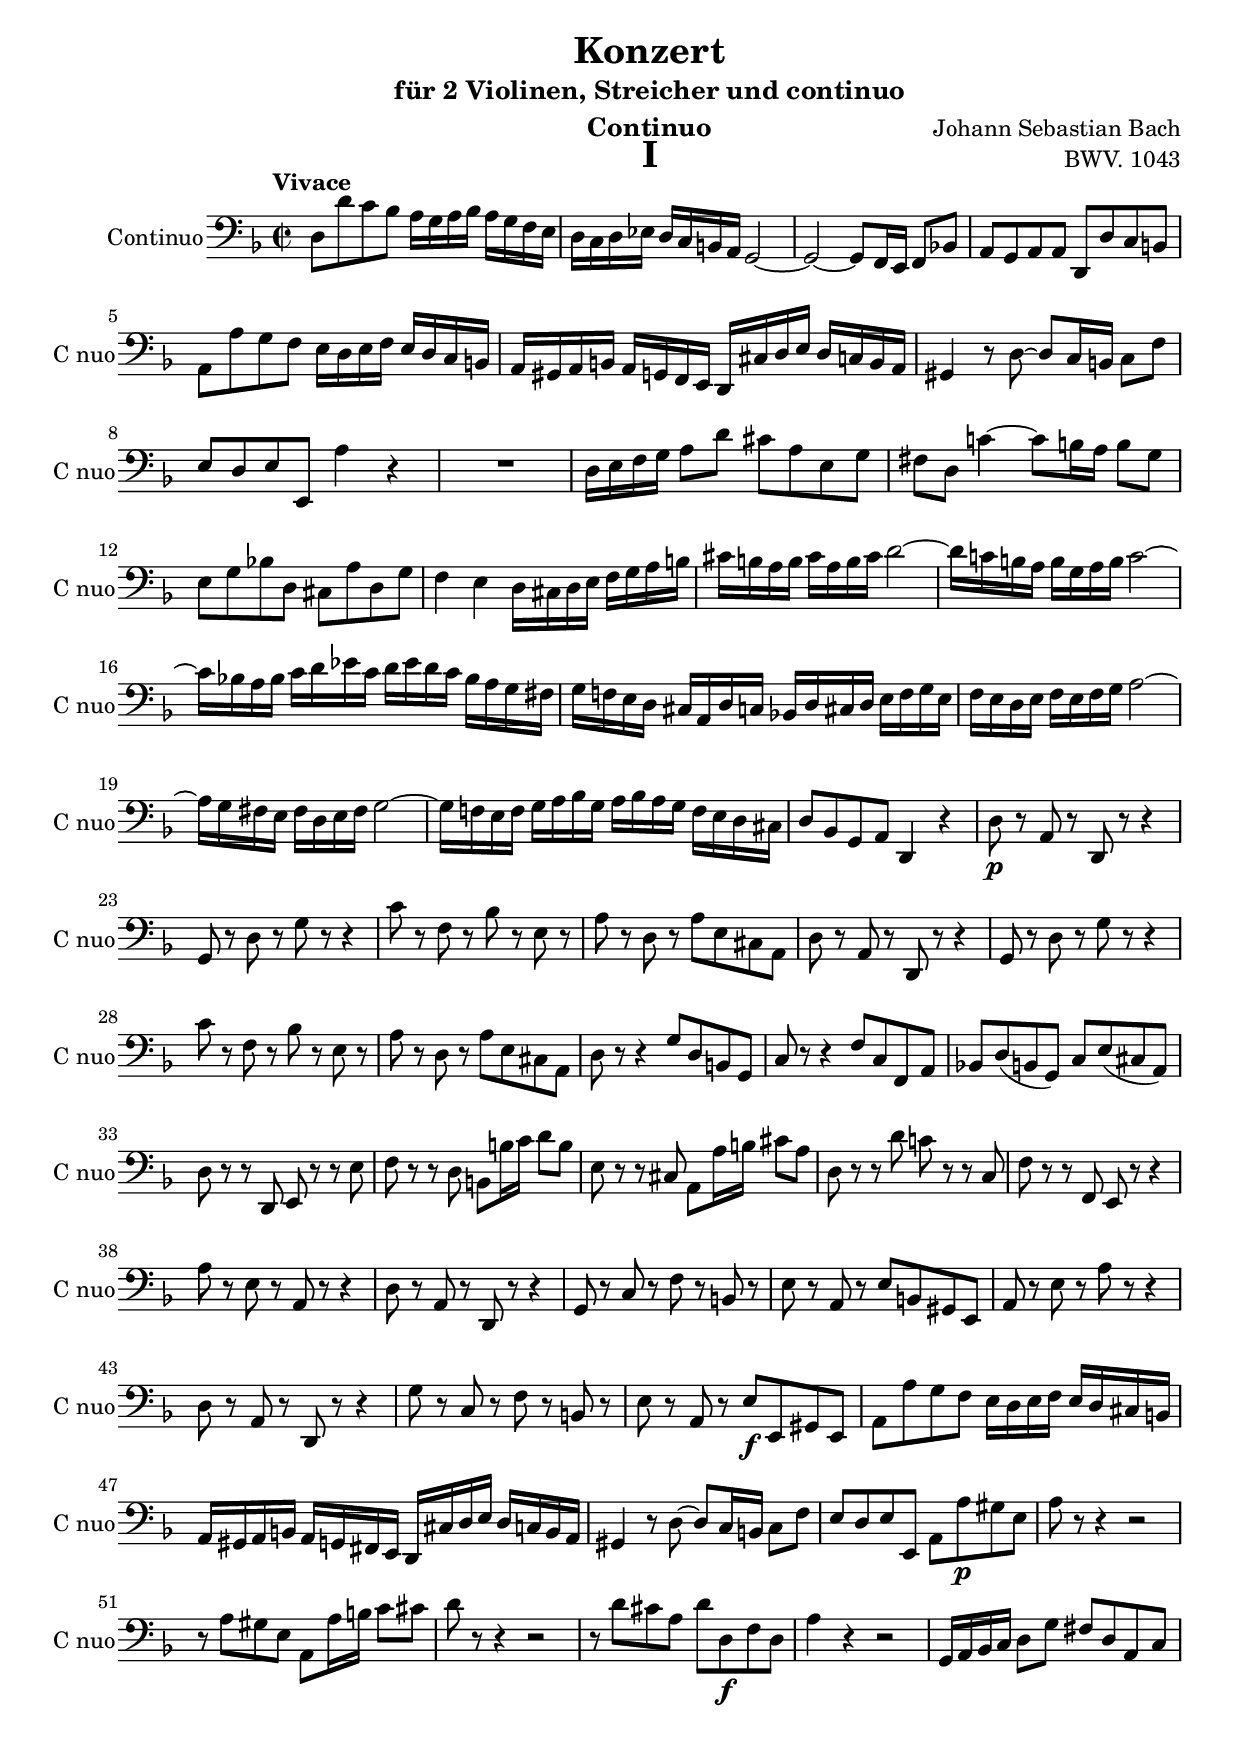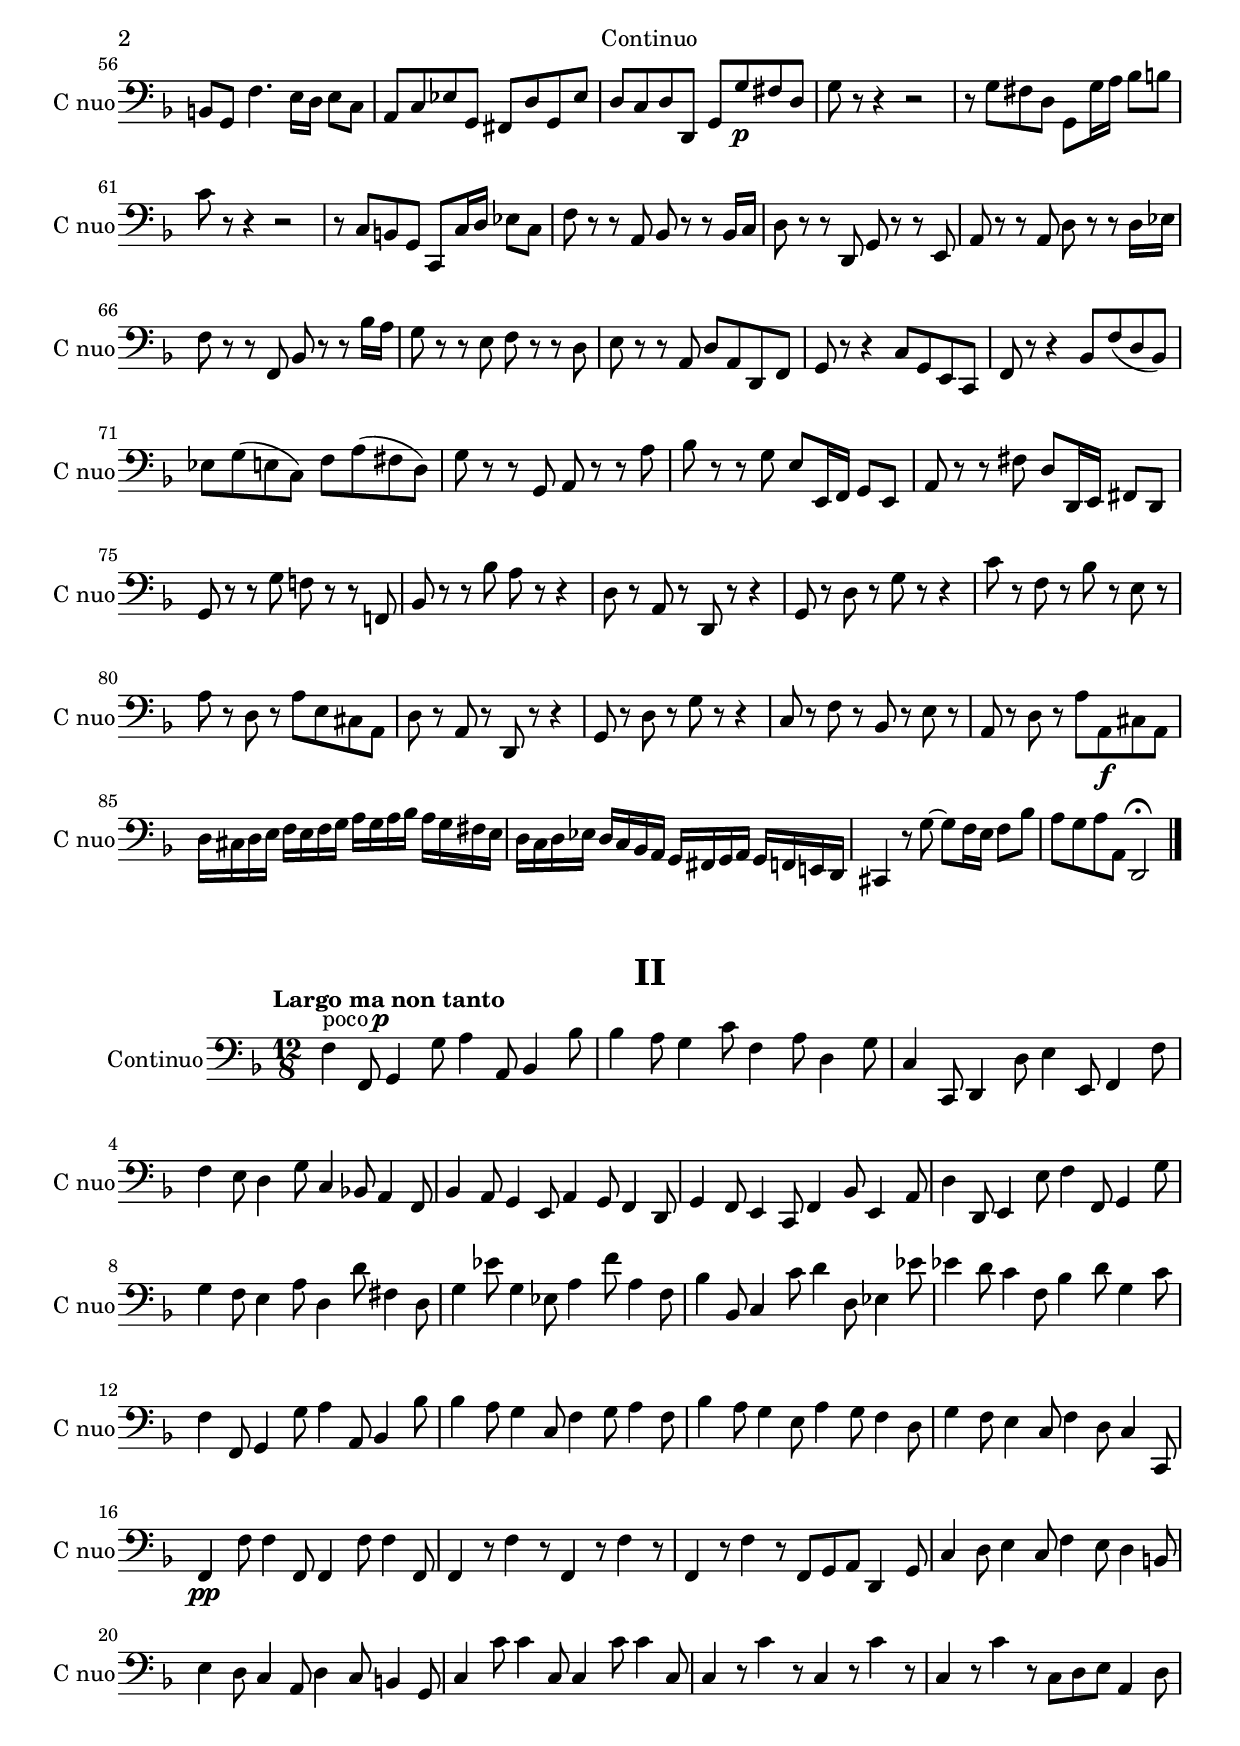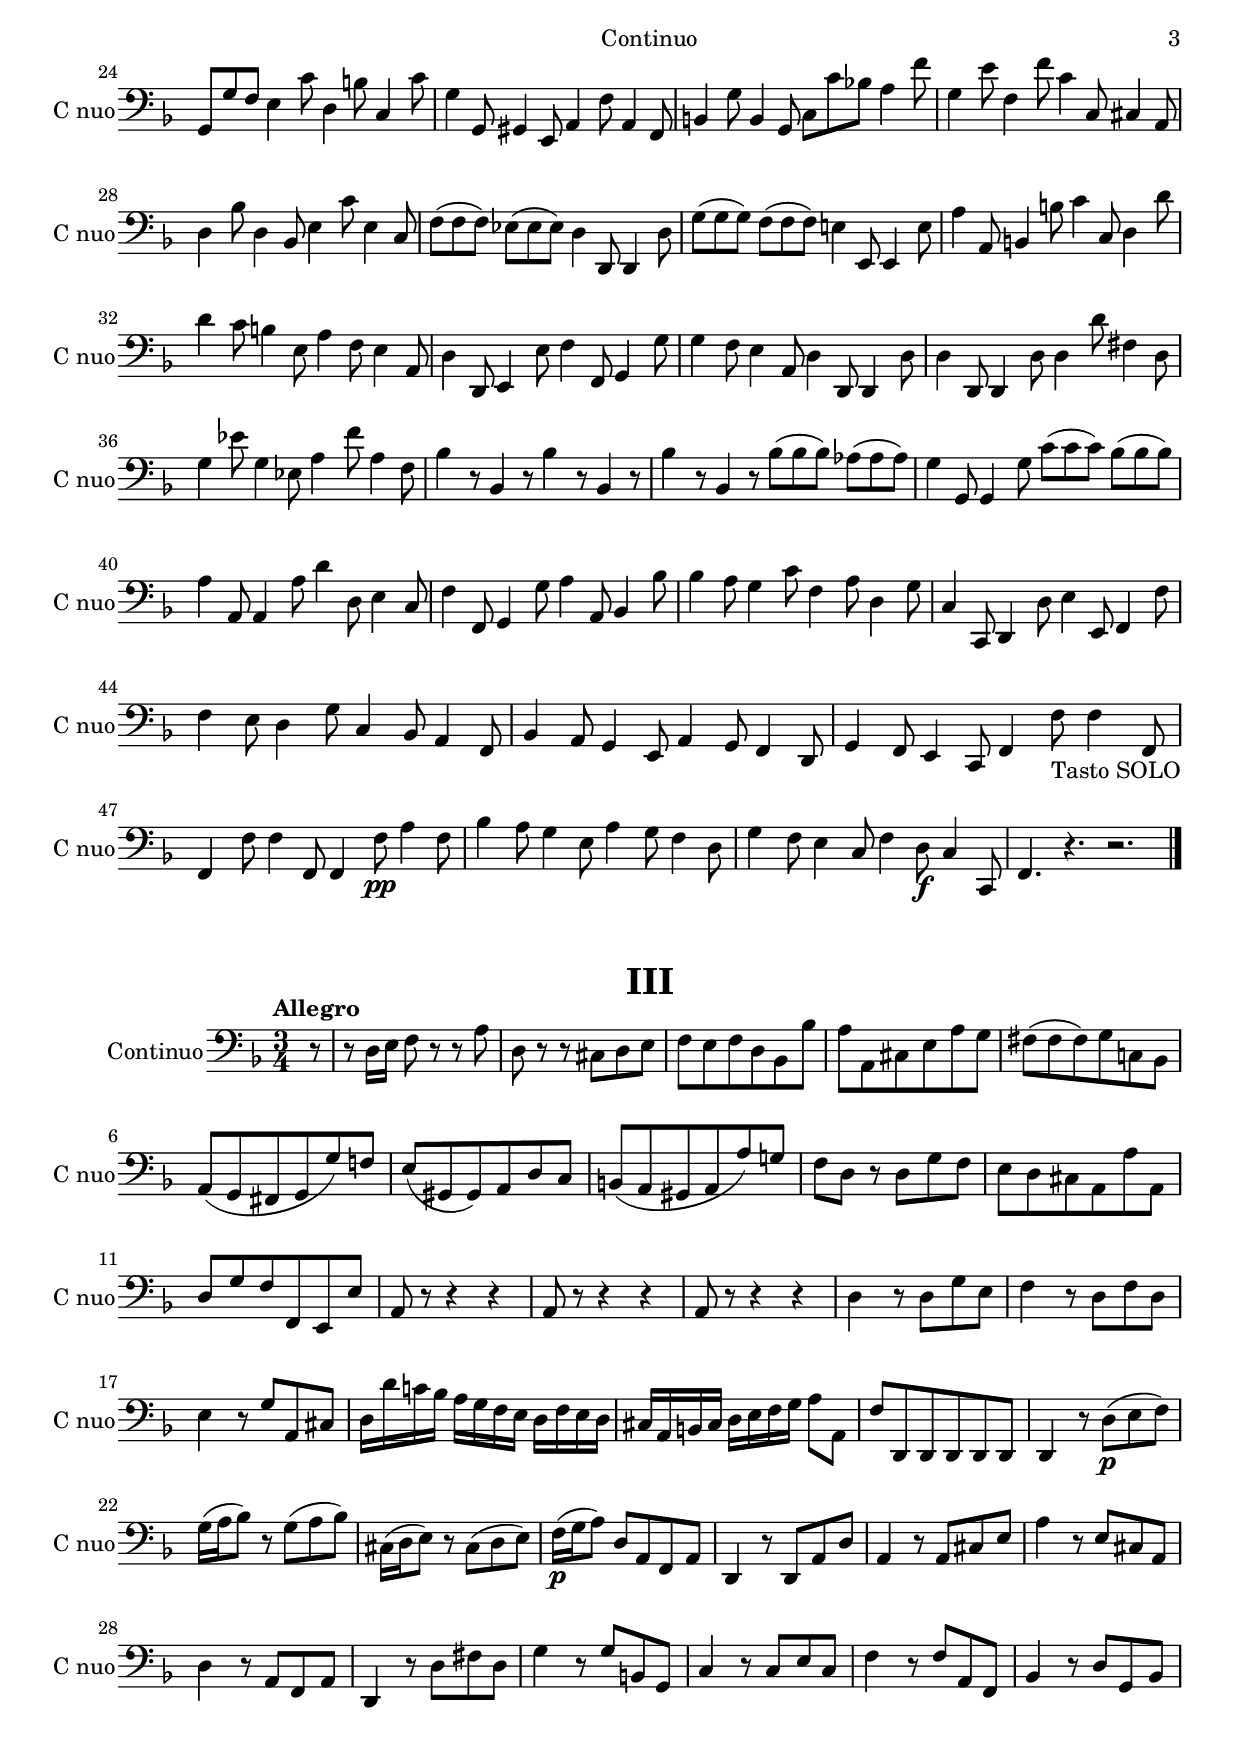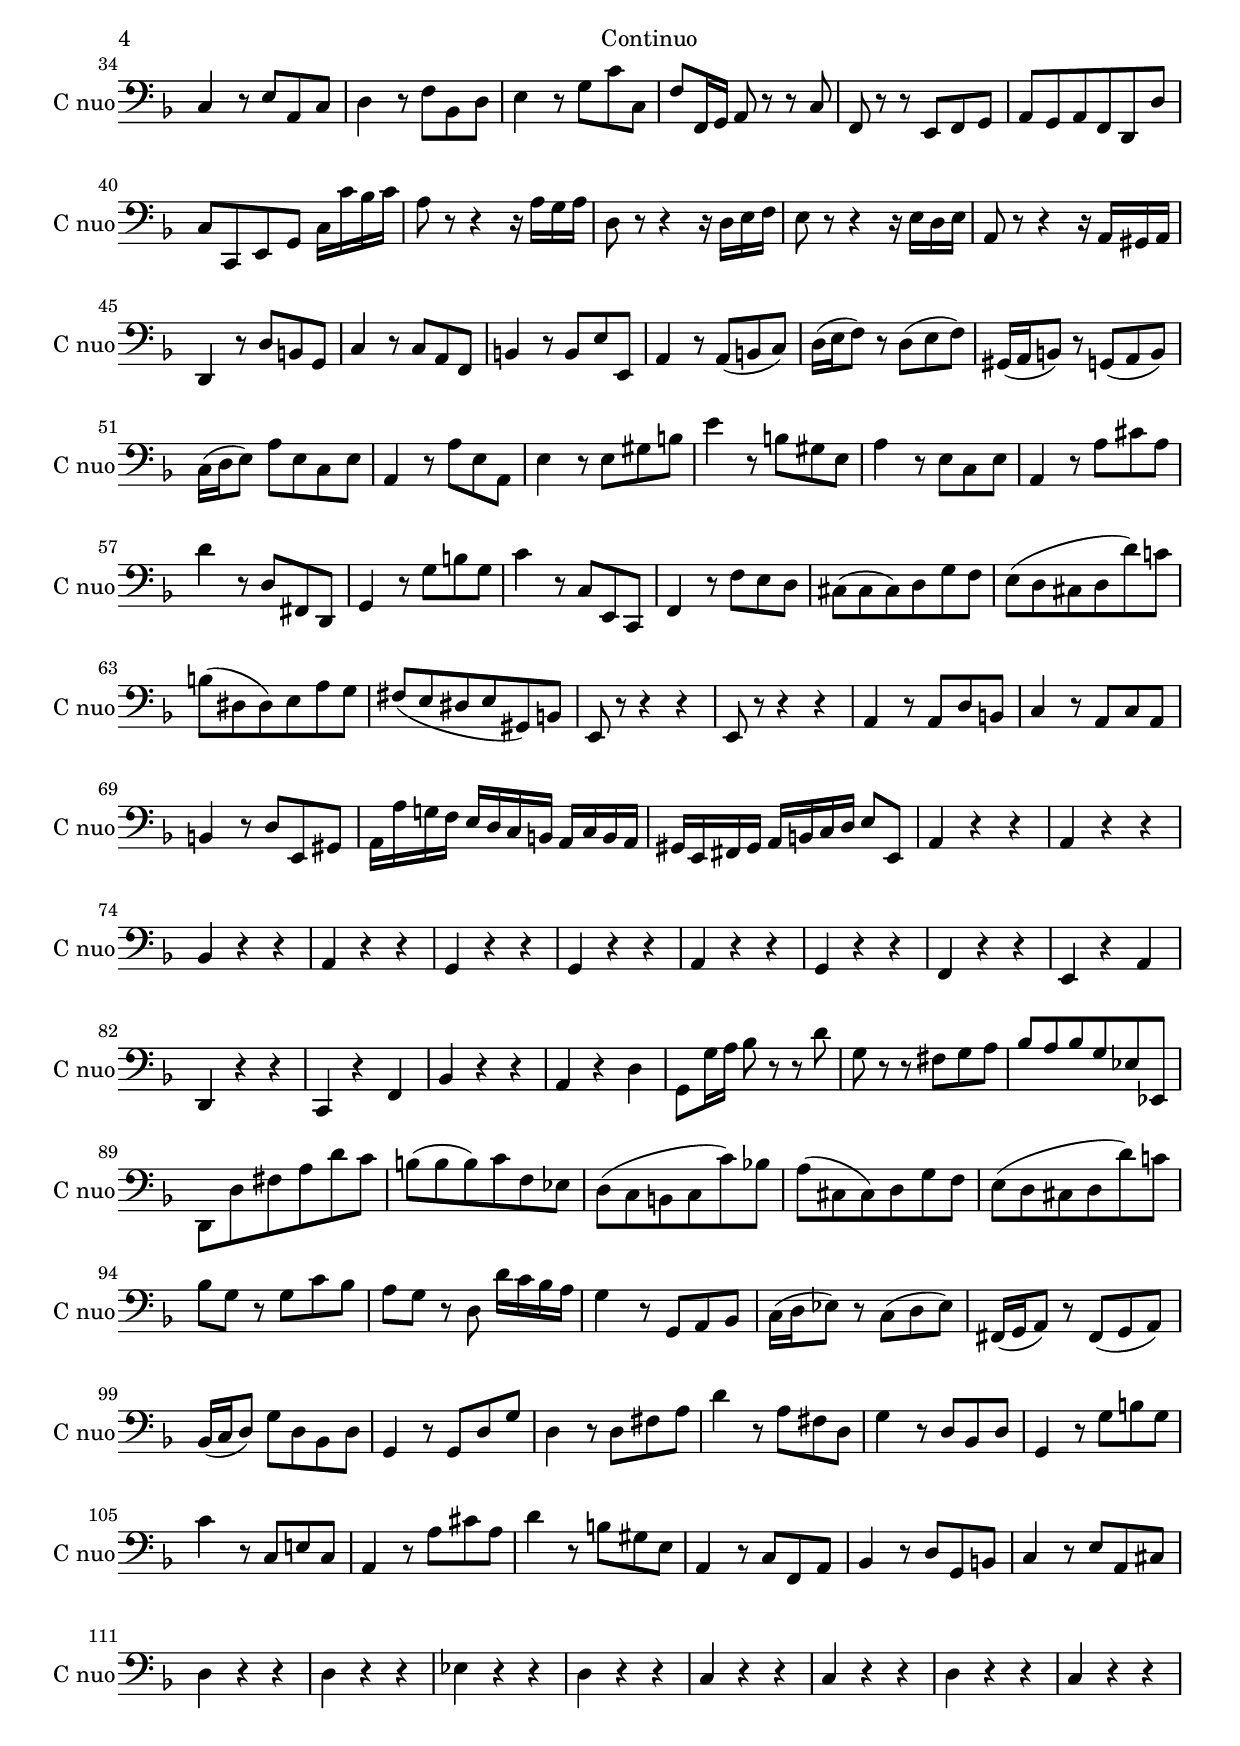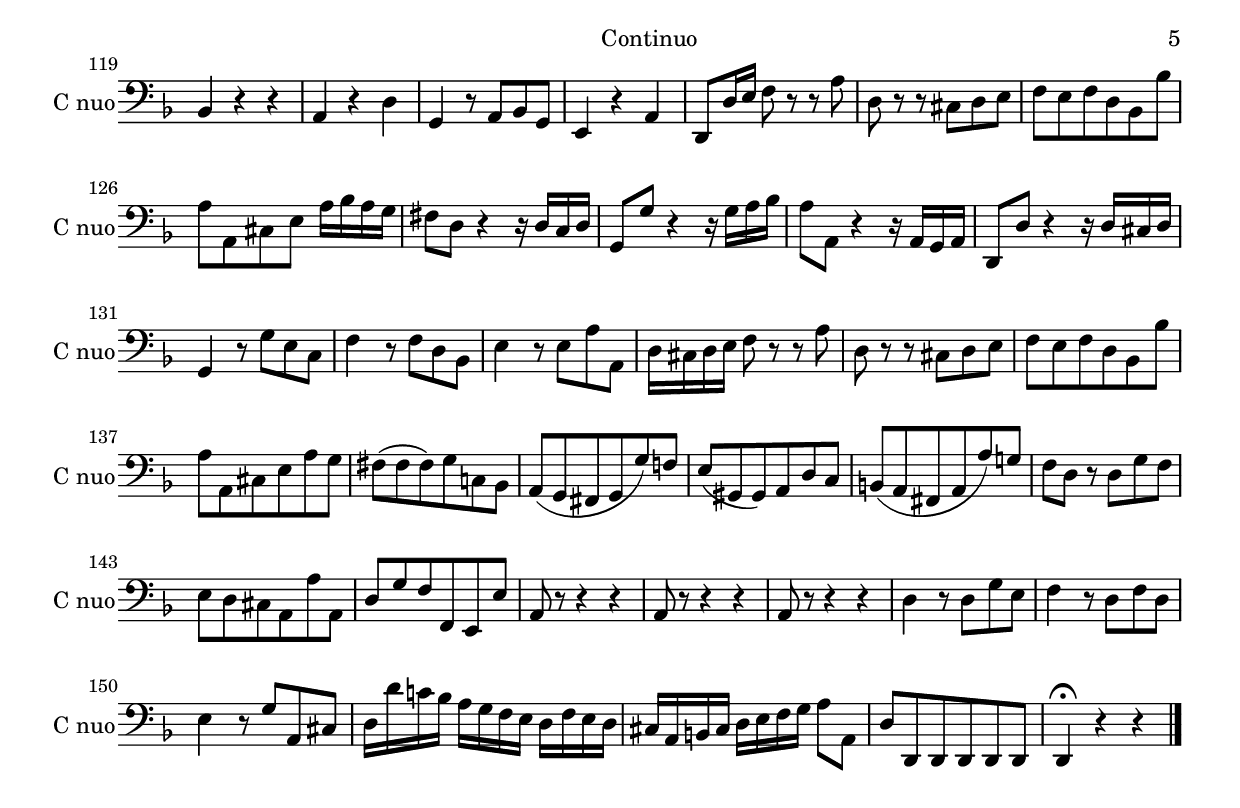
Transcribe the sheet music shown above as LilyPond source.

\include "../definitions.ily"
continuoFirstMov = \new Staff \relative c {
  \set Staff.instrumentName = \contLN
  \set Staff.shortInstrumentName = \contSN
  \set Staff.midiInstrument = \contMN
  \key d \minor
  \clef "bass"
  \time 2/2
  \tempo \firstMovTempoText
  \set Timing.beamExceptions = #'((end . (((1 . 16) . (4 4 4 4)))))
  d8 d' c bes a16 g a bes a g f e |
  d16 c d es d c b a g2~ |
  g2~ g8 f16 e f8 bes! |
  a8 g a a d, d' c b |
  a8 a' g f e16 d e f e d c b |
  a16 gis a b a g f e d cis'  d e d c b a |
  gis4 r8 d'8~ d c16 b c8 f |
  e8 d e e, a'4 r |
  R1 |
  d,16 e f g a8 d cis a e g | % 10
  fis8 d c'!4~ c8 b16 a b8 g |
  e8 g bes! d, cis a' d, g |
  f4 e d16 cis d e f g a b |
  cis16 b a b cis a b cis d2~ |
  d16 c! b a b g a b c2~ |
  c16 bes! a bes c d es c d es d c bes a g fis |
  g16 f! e d cis a d c bes! d cis d e f g e |
  f e d e f e f g a2~ |
  a16 g fis e fis d e fis g2~ |
  g16 f! e f g a bes g a bes a g f e d  cis | % 20
  d8 bes g a d,4 r |
  d'8\p r a r d, r r4 |
  g8 r d' r g r r4 |
  c8 r f, r bes r e, r |
  a8 r d, r a' e cis a |
  d8 r a r d, r r4 |
  g8 r d' r g r r4 |
  c8 r f, r bes r e, r |
  a8 r d, r a' e cis a |
  d8 r r4 g8 d b g | % 30
  c8 r r4 f8 c f, a |
  bes!8 d( b g) c8 e( cis a) |
  d8 r r d, e r r e' |
  f8 r r d b b'16 c d8 b |
  e,8 r r cis a a'16 b cis8 a |
  d,8 r r d' c! r r c, |
  f8 r r f, e r r4 |
  a'8 r e r a, r r4 |
  d8 r a r d, r r4 |
  g8 r c r f r b, r | % 40
  e8 r a, r e' b gis e |
  a8 r e' r a r r4 |
  d,8 r a r d, r r4 |
  g'8 r c, r f r b, r |
  e8 r a, r e'\f e, gis e |
  a8 a' g f e16 d e f e d cis b |
  a16 gis a b a g fis e d cis' d e d c b a |
  gis4 r8 d'~ d c16 b c8 f |
  e8 d e e, a a'\p gis e |
  a8 r r4 r2 | % 50
  r8 a gis e a, a'16 b c8 cis |
  d8 r r4 r2 |
  r8 d cis a d d,\f f d |
  a'4 r r2 |
  g,16 a bes c d8 g fis d a c |
  b8 g f'4. e16 d e8 c |
  a8 c es g, fis d' g, es' |
  d8 c d d, g g'\p fis d |
  g8 r r4 r2 |
  r8 g fis d g, g'16 a bes8 b | % 60
  c8 r r4 r2 |
  r8 c, b g c, c'16 d es8 c |
  f8 r r a, bes r r bes16 c |
  d8 r r d, g r r e |
  a8 r r a d r r d16 es |
  f8 r r f, bes r r bes'16 a |
  g8 r r e f r r d |
  e8 r r a, d a d, f |
  g8 r r4 c8 g e c |
  f8 r r4 bes8 f'( d bes) |
  es8 g( e c) f a( fis d) |
  g8 r r g, a r r a' |
  bes8 r r g e e,16 f g8 e |
  a8 r r fis' d d,16 e fis8 d |
  g8 r r g' f! r r f,! |
  bes8 r r bes' a r r4 |
  d,8 r a r d, r r4 |
  g8 r d' r g r r4 |
  c8 r f, r bes r e, r |
  a8 r d, r a' e cis a | % 80
  d8 r a r d, r r4 |
  g8 r d' r g r r4 |
  c,8 r f r bes, r e r |
  a,8 r d r a' a,\f cis a |
  d16 cis d e f e f g a g a bes a g fis e |
  d16 c d es d c bes a g fis g a g f e! d |
  cis4 r8 g''8~ g f16 e f8 bes |
  a8 g a a, d,2\fermata \bar "|."
}

continuoSecondMov = \new Staff \relative c {
  \set Staff.instrumentName = \contLN
  \set Staff.shortInstrumentName = \contSN
  \set Staff.midiInstrument = \contMN
  \key f \major
  \clef "bass"
  \time 12/8
  \tempo \secondMovTempoText

  f4^\markup { poco \dynamic p } f,8 g4 g'8 a4 a,8 bes4 bes'8 |
  bes4 a8 g4 c8 f,4 a8 d,4 g8 |
  c,4 c,8 d4 d'8 e4 e,8 f4 f'8 |
  f4 e8 d4 g8 c,4 bes!8 a4 f8 |
  bes4 a8 g4 e8 a4 g8 f4 d8 |
  g4 f8 e4 c8 f4 bes8 e,4 a8 |
  d4 d,8 e4 e'8 f4 f,8 g4 g'8 |
  g4 f8 e4 a8 d,4 d'8 fis,4 d8 |
  g4 es'8 g,4 es8 a4 f'8 a,4 f8 |
  bes4 bes,8 c4 c'8 d4 d,8 es4 es'8 | % 10
  es4 d8 c4 f,8 bes4 d8 g,4 c8 |
  f,4 f,8 g4 g'8 a4 a,8 bes4 bes'8 |
  bes4 a8 g4 c,8 f4 g8 a4 f8 |
  bes4 a8 g4 e8 a4 g8 f4 d8 |
  g4 f8 e4 c8 f4 d8 c4 c,8 |
  f4\pp f'8 f4 f,8 f4 f'8 f4 f,8 |
  f4 r8 f'4 r8 f,4 r8 f'4 r8 |
  f,4 r8 f'4 r8 f, g a d,4 g8 |
  c4 d8 e4 c8 f4 e8 d4 b8 |
  e4 d8 c4 a8 d4 c8 b4 g8 | % 20
  c4 c'8 c4 c,8 c4 c'8 c4 c,8 |
  c4 r8 c'4 r8 c,4 r8 c'4 r8 |
  c,4 r8 c'4 r8 c, d e a,4 d8 |
  g,8 g' f e4 c'8 d,4 b'8 c,4 c'8 |
  g4 g,8 gis4 e8 a4 f'8 a,4 f8 |
  b4 g'8 b,4 g8 c c' bes! a4 f'8 |
  g,4 e'8 f,4 f'8 c4 c,8 cis4 a8 |
  d4 bes'8 d,4 bes8 e4 c'8 e,4 c8 |
  f8( f f) es( es es) d4 d,8 d4 d'8 |
  g8( g g) f( f f) e!4 e,8 e4 e'8 | % 30
  a4 a,8 b4 b'8 c4 c,8 d4 d'8 |
  d4 c8 b4 e,8 a4 f8 e4 a,8 |
  d4 d,8 e4 e'8 f4 f,8 g4 g'8 |
  g4 f8 e4 a,8 d4 d,8 d4 d'8 |
  d4 d,8 d4 d'8 d4 d'8 fis,4 d8 |
  g4 es'8 g,4 es8 a4 f'8 a,4 f8 |
  bes4 r8 bes,4 r8 bes'4 r8 bes,4 r8 |
  bes'4 r8 bes,4 r8 bes'( bes bes) as( as as) |
  g4 g,8 g4 g'8 c( c c) bes( bes bes) |
  a4 a,8 a4 a'8 d4 d,8 e4 c8 | % 40
  f4 f,8 g4 g'8 a4 a,8 bes4 bes'8 |
  bes4 a8 g4 c8 f,4 a8 d,4 g8 |
  c,4 c,8 d4 d'8 e4 e,8 f4 f'8 |
  f4 e8 d4 g8 c,4 bes8 a4 f8 |
  bes4 a8 g4 e8 a4 g8 f4 d8 |
  g4 f8 e4 c8 f4 f'8-"Tasto SOLO" f4 f,8 |
  f4 f'8 f4 f,8 f4 f'8\pp a4 f8 |
  bes4 a8 g4 e8 a4 g8 f4 d8 |
  g4 f8 e4 c8 f4 d8\f c4 c,8 |
  f4. r r2. \bar "|."
}

continuoThirdMov = \new Staff \relative c {
  \set Staff.instrumentName = \contLN
  \set Staff.shortInstrumentName = \contSN
  \set Staff.midiInstrument = \contMN
  \key d \minor
  \time 3/4
  \tempo \thirdMovTempoText
  \clef "bass"

  \partial 8
  r8 |
  r8 d16 e f8 r r a |
  d,8 r r cis d e |
  f8 e f d bes bes' |
  a8 a, cis e a g |
  fis8( fis fis) g c,! bes |
  a8( g fis g g') f! |
  e8( gis, gis) a d c |
  b( a gis a a') g! |
  f8 d r d g f |
  e8 d cis a a' a, | % 10
  d8 g f f, e e' |
  a,8 r r4 r |
  a8 r r4 r |
  a8 r r4 r |
  d4 r8 d g e |
  f4 r8 d f d |
  e4 r8 g a, cis |
  d16 d' c! bes a g f e d f e d |
  cis16 a b cis d e f g a8 a, |
  f'8 d, d d d d | % 20
  d4 r8 d'8\p( e f) |
  g16( a bes8) r8 g( a bes) |
  cis,16( d e8) r cis8( d e) |
  f16(\p g a8) d, a f a |
  d,4 r8 d a' d |
  a4 r8 a cis e |
  a4 r8 e cis a |
  d4 r8 a f a |
  d,4 r8 d' fis d |
  g4 r8 g b, g | % 30
  c4 r8 c e c |
  f4 r8 f a, f |
  bes4 r8 d g, bes |
  c4 r8 e a, c |
  d4 r8 f bes, d |
  e4 r8 g c c, |
  f8 f,16 g a8 r r c |
  f,8 r r e f g |
  a8 g a f d d' |
  c8 c, e g c16 c' bes c | % 40
  a8 r r4 r16 a g a |
  d,8 r r4 r16 d e f |
  e8 r r4 r16 e d e |
  a,8 r r4 r16 a gis a |
  d,4 r8 d' b g |
  c4 r8 c a f |
  b4 r8 b e e, |
  a4 r8 a( b c) |
  d16( e f8) r d( e f) |
  gis,16( a b8) r g( a b) | % 50
  c16( d e8) a e c e |
  a,4 r8 a' e a, |
  e'4 r8 e gis b |
  e4 r8 b gis e |
  a4 r8 e c e |
  a,4 r8 a' cis a |
  d4 r8 d, fis, d |
  g4 r8 g' b g |
  c4 r8 c, e, c |
  f4 r8 f' e d | % 60
  cis8( cis cis) d g f |
  e( d cis d d') c! |
  b8( dis, dis) e a g |
  fis8( e dis e gis,) b |
  e,8 r r4 r |
  e8 r r4 r |
  a4 r8 a d b |
  c4 r8 a c a |
  b4 r8 d e, gis |
  a16 a' g! f e d c b a c b a | % 70
  gis16 e fis gis a b c d e8 e, |
  a4 r r |
  a4 r r |
  bes4 r r |
  a4 r r |
  g4 r r |
  g4 r r |
  a4 r r |
  g4 r r |
  f4 r r | % 80
  e4 r a |
  d,4 r r |
  c4 r f |
  bes4 r r |
  a4 r d |
  g,8 g'16 a bes8 r r d |
  g,8 r r fis g a |
  bes8 a bes g es es, |
  d8 d' fis a d c |
  b( b b) c f, es | % 90
  d8( c b c c') bes! |
  a8( cis, cis) d g f |
  e8( d cis d d') c! |
  bes8 g r g c bes |
  a8 g r d d'16 c bes a |
  g4 r8 g, a bes |
  c16( d es8) r c( d es) |
  fis,16( g a8) r fis( g a) |
  bes16( c d8) g d bes d |
  g,4 r8 g d' g | % 100
  d4 r8 d fis a |
  d4 r8 a fis d |
  g4 r8 d bes d |
  g,4 r8 g' b g |
  c4 r8 c, e! c |
  a4 r8 a' cis a |
  d4 r8 b gis e |
  a,4 r8 c f, a |
  bes4 r8 d g, b |
  c4 r8 e a, cis | % 110
  d4 r r |
  d4 r r |
  es4 r r |
  d4 r r |
  c4 r r |
  c4 r r |
  d4 r r |
  c4 r r |
  bes4 r r |
  a4 r d | % 120
  g,4 r8 a bes g |
  e4 r a |
  d,8 d'16 e f8 r r a |
  d,8 r r cis d e |
  f8 e f d bes bes' |
  a8 a, cis e a16 bes a g |
  fis8 d r4 r16 d c d |
  g,8 g' r4 r16 g a bes |
  a8 a, r4 r16 a g a |
  d,8 d' r4 r16 d cis d | % 130
  g,4 r8 g' e c |
  f4 r8 f d bes |
  e4 r8 e a a, |
  d16 cis d e f8 r r a |
  d,8 r r cis d e |
  f8 e f d bes bes' |
  a8 a, cis e a g |
  fis8( fis fis) g c,! bes |
  a8( g fis g g') f! |
  e8( gis, gis) a d c | % 140
  b8( a fis a a') g! |
  f8 d r d g f |
  e8 d cis a a' a, |
  d8 g f f, e e' |
  a,8 r r4 r |
  a8 r r4 r |
  a8 r r4 r |
  d4 r8 d g e |
  f4 r8 d f d |
  e4 r8 g a, cis | % 150
  d16 d' c! bes a g f e d f e d |
  cis16 a b cis d e f g a8 a, |
  d8 d, d d d d |
  d4\fermata r r \bar "|."
}


\paper {
  ragged-bottom = ##t
  check-consistency = ##t
  left-margin = 20
  scoreTitleMarkup = \pieceMarkup
}
\header {
  title = \title
  subtitle = \subtitle
  composer = \composer
  opus = \opus
  instrument = \contLN
}
\score {
  \continuoFirstMov
  \header {
    piece = "I"
  }
}
\score {
  \continuoSecondMov
  \header {
    piece = "II"
    opus = ##f
  }
}
\score {
  \continuoThirdMov
  \header {
    piece = "III"
    opus = ##f
  }
}
